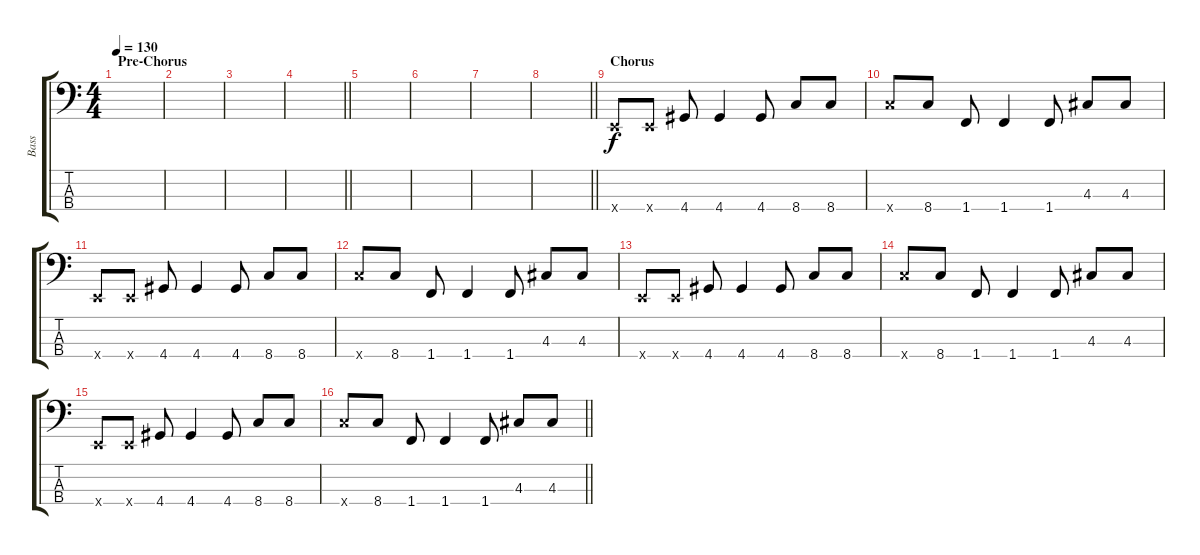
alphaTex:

\track ("Bass" "Bass") {instrument electricbassfinger}
\staff {score tabs}
\tuning (G2 D2 A1 E1) {hide}
\ts (4 4)
\section ("" "Pre-Chorus")
\tempo 130
\clef f4
\ks c
|
|
|
\barLineRight lightlight
|
\section ("" "")
|
|
|
\barLineRight lightlight
|
\section ("" "Chorus")
0.4{x}.8 0.4{x}.8 4.4.8 4.4.4 4.4.8 8.4.8 8.4.8 |
8.4{x}.8 8.4.8 1.4.8 1.4.4 1.4.8 4.3.8 4.3.8 |
0.4{x}.8 0.4{x}.8 4.4.8 4.4.4 4.4.8 8.4.8 8.4.8 |
8.4{x}.8 8.4.8 1.4.8 1.4.4 1.4.8 4.3.8 4.3.8 |
0.4{x}.8 0.4{x}.8 4.4.8 4.4.4 4.4.8 8.4.8 8.4.8 |
8.4{x}.8 8.4.8 1.4.8 1.4.4 1.4.8 4.3.8 4.3.8 |
0.4{x}.8 0.4{x}.8 4.4.8 4.4.4 4.4.8 8.4.8 8.4.8 |
\barLineRight lightlight
8.4{x}.8 8.4.8 1.4.8 1.4.4 1.4.8 4.3.8 4.3.8
